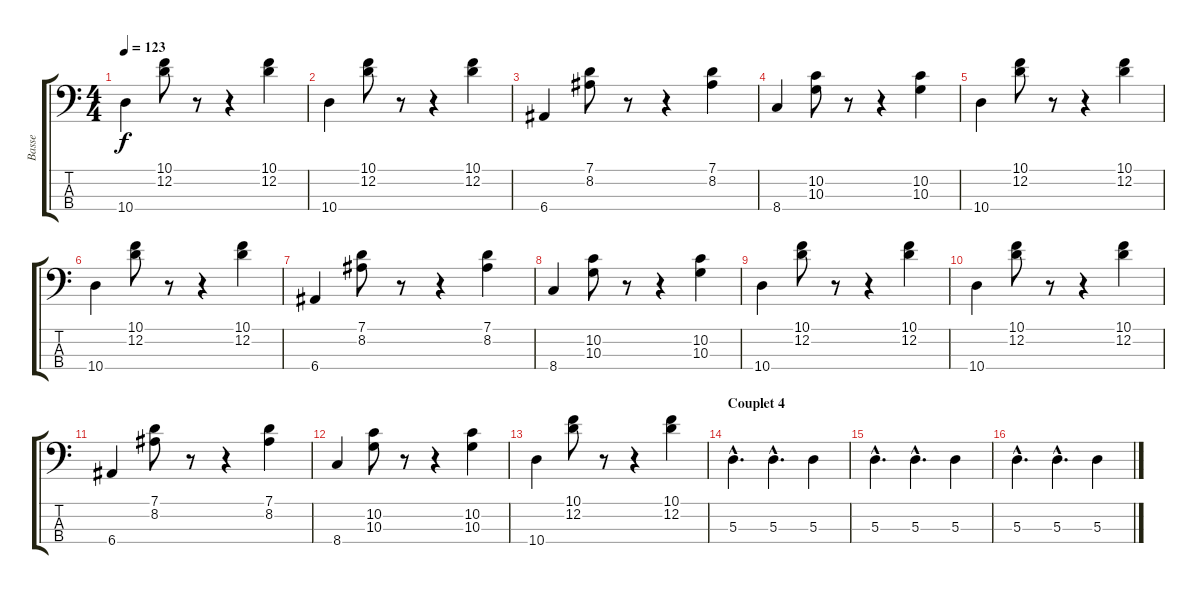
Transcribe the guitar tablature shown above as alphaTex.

\track ("Basse" "Basse") {instrument electricbassfinger}
\staff {score tabs}
\tuning (G2 D2 A1 E1) {hide}
\ts (4 4)
\tempo 123
\clef f4
\ks c
10.4.4{dy f} (10.1 12.2).8 r.8 r.4 (10.1 12.2).4 |
10.4.4 (10.1 12.2).8 r.8 r.4 (10.1 12.2).4 |
6.4.4 (7.1 8.2).8 r.8 r.4 (7.1 8.2).4 |
8.4.4 (10.2 10.3).8 r.8 r.4 (10.2 10.3).4 |
10.4.4 (10.1 12.2).8 r.8 r.4 (10.1 12.2).4 |
10.4.4 (10.1 12.2).8 r.8 r.4 (10.1 12.2).4 |
6.4.4 (7.1 8.2).8 r.8 r.4 (7.1 8.2).4 |
8.4.4 (10.2 10.3).8 r.8 r.4 (10.2 10.3).4 |
10.4.4 (10.1 12.2).8 r.8 r.4 (10.1 12.2).4 |
10.4.4 (10.1 12.2).8 r.8 r.4 (10.1 12.2).4 |
6.4.4 (7.1 8.2).8 r.8 r.4 (7.1 8.2).4 |
8.4.4 (10.2 10.3).8 r.8 r.4 (10.2 10.3).4 |
10.4.4 (10.1 12.2).8 r.8 r.4 (10.1 12.2).4 |
\section ("" "Couplet 4")
5.3{hac}.4{d} 5.3{hac}.4{d} 5.3.4 |
5.3{hac}.4{d} 5.3{hac}.4{d} 5.3.4 |
5.3{hac}.4{d} 5.3{hac}.4{d} 5.3.4
